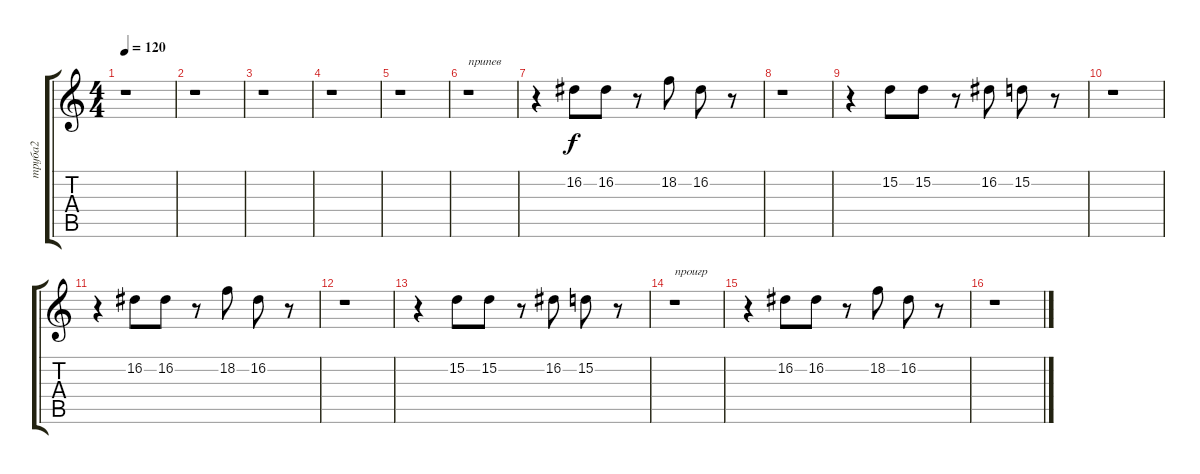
\track ("труба2" "труба2") {instrument trombone}
\staff {score tabs}
\tuning (E4 B3 G3 D3 A2 E2) {hide}
\ts (4 4)
\tempo 120
\clef g2
\ks c
r.1{dy f} |
r.1 |
r.1 |
r.1 |
r.1 |
r.1{txt "припев"} |
r.4 16.2.8 16.2.8 r.8 18.2.8 16.2.8 r.8 |
r.1 |
r.4 15.2.8 15.2.8 r.8 16.2.8 15.2.8 r.8 |
r.1 |
r.4 16.2.8 16.2.8 r.8 18.2.8 16.2.8 r.8 |
r.1 |
r.4 15.2.8 15.2.8 r.8 16.2.8 15.2.8 r.8 |
r.1{txt "проигр"} |
r.4 16.2.8 16.2.8 r.8 18.2.8 16.2.8 r.8 |
r.1
